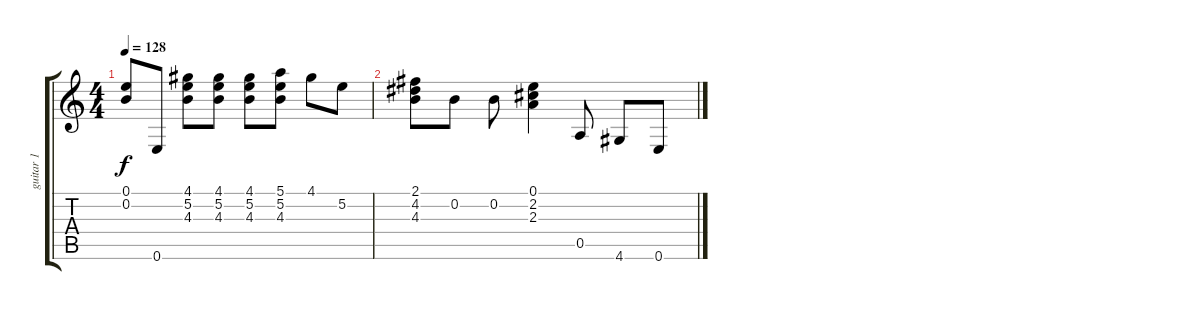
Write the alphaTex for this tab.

\track ("guitar 1" "guitar 1") {instrument distortionguitar}
\staff {score tabs}
\tuning (E4 B3 G3 D3 A2 E2) {hide}
\ts (4 4)
\tempo 128
\clef g2
\ks c
(0.1{t} 0.2{t}).8{dy f} 0.6.8 (4.1 5.2 4.3).8 (4.1 5.2 4.3).8 (4.1 5.2 4.3).8 (5.1 5.2 4.3).8 4.1.8 5.2.8 |
(2.1 4.2 4.3).8 0.2.8 0.2.8 (0.1 2.2 2.3).4 0.5.8 4.6.8 0.6.8
